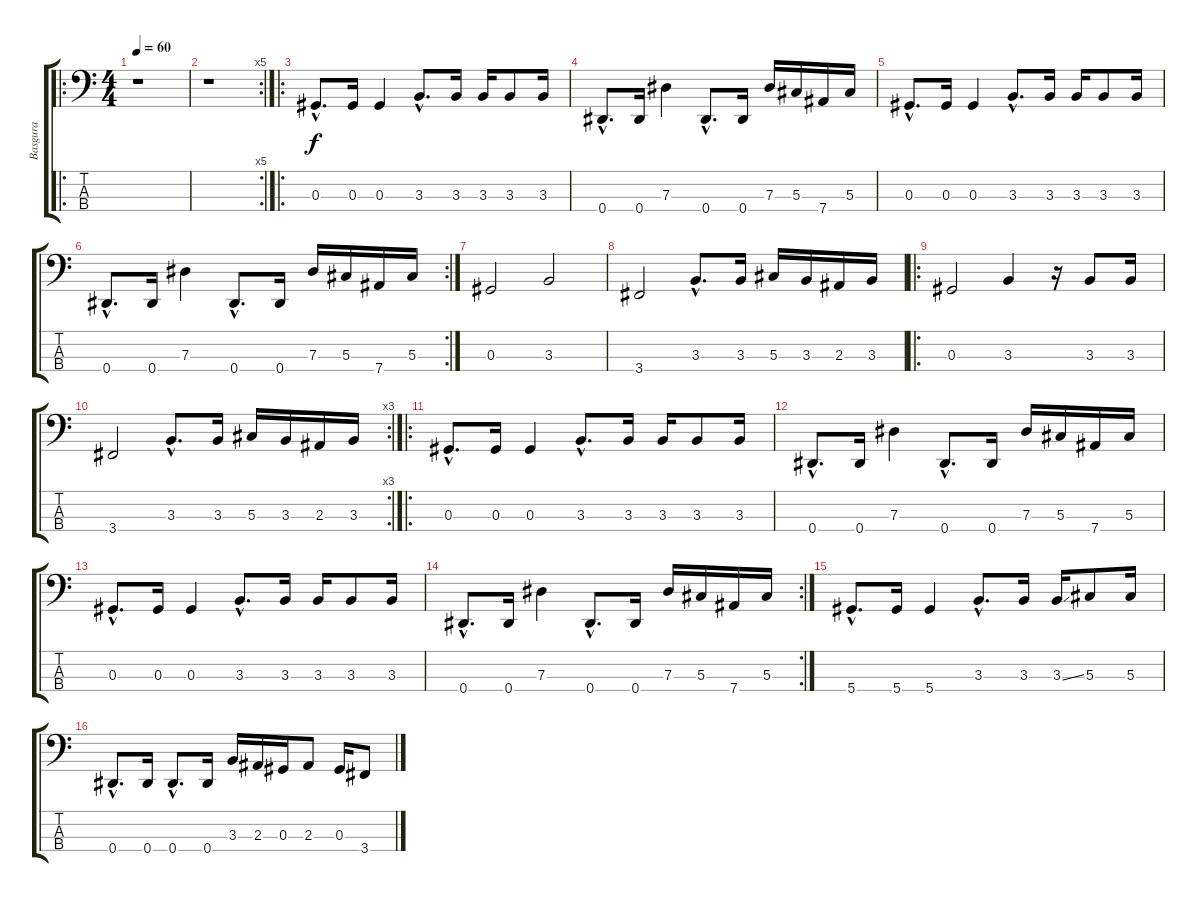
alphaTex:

\track ("Basgura" "Basgura") {instrument electricbassfinger}
\staff {score tabs}
\tuning (Gb2 Db2 Ab1 Eb1) {hide}
\ro
\ts (4 4)
\tempo 60
\clef f4
\ks c
r.1{dy f instrument electricbassfinger} |
\rc 5
r.1 |
\ro
0.3{hac}.8{d} 0.3.16 0.3.4 3.3{hac}.8{d} 3.3.16 3.3.16 3.3.8 3.3.16 |
0.4{hac}.8{d} 0.4.16 7.3.4 0.4{hac}.8{d} 0.4.16 7.3.16 5.3.16 7.4.16 5.3.16 |
0.3{hac}.8{d} 0.3.16 0.3.4 3.3{hac}.8{d} 3.3.16 3.3.16 3.3.8 3.3.16 |
\rc 2
0.4{hac}.8{d} 0.4.16 7.3.4 0.4{hac}.8{d} 0.4.16 7.3.16 5.3.16 7.4.16 5.3.16 |
0.3.2 3.3.2 |
3.4.2 3.3{hac}.8{d} 3.3.16 5.3.16 3.3.16 2.3.16 3.3.16 |
\ro
0.3.2 3.3.4 r.16 3.3.8 3.3.16 |
\rc 3
3.4.2 3.3{hac}.8{d} 3.3.16 5.3.16 3.3.16 2.3.16 3.3.16 |
\ro
0.3{hac}.8{d} 0.3.16 0.3.4 3.3{hac}.8{d} 3.3.16 3.3.16 3.3.8 3.3.16 |
0.4{hac}.8{d} 0.4.16 7.3.4 0.4{hac}.8{d} 0.4.16 7.3.16 5.3.16 7.4.16 5.3.16 |
0.3{hac}.8{d} 0.3.16 0.3.4 3.3{hac}.8{d} 3.3.16 3.3.16 3.3.8 3.3.16 |
\rc 2
0.4{hac}.8{d} 0.4.16 7.3.4 0.4{hac}.8{d} 0.4.16 7.3.16 5.3.16 7.4.16 5.3.16 |
5.4{hac}.8{d} 5.4.16 5.4.4 3.3{hac}.8{d} 3.3.16 3.3{ss}.16 5.3.8 5.3.16 |
0.4{hac}.8{d} 0.4.16 0.4{hac}.8{d} 0.4.16 3.3.16 2.3.16 0.3.16 2.3.8 0.3.16 3.4.8
